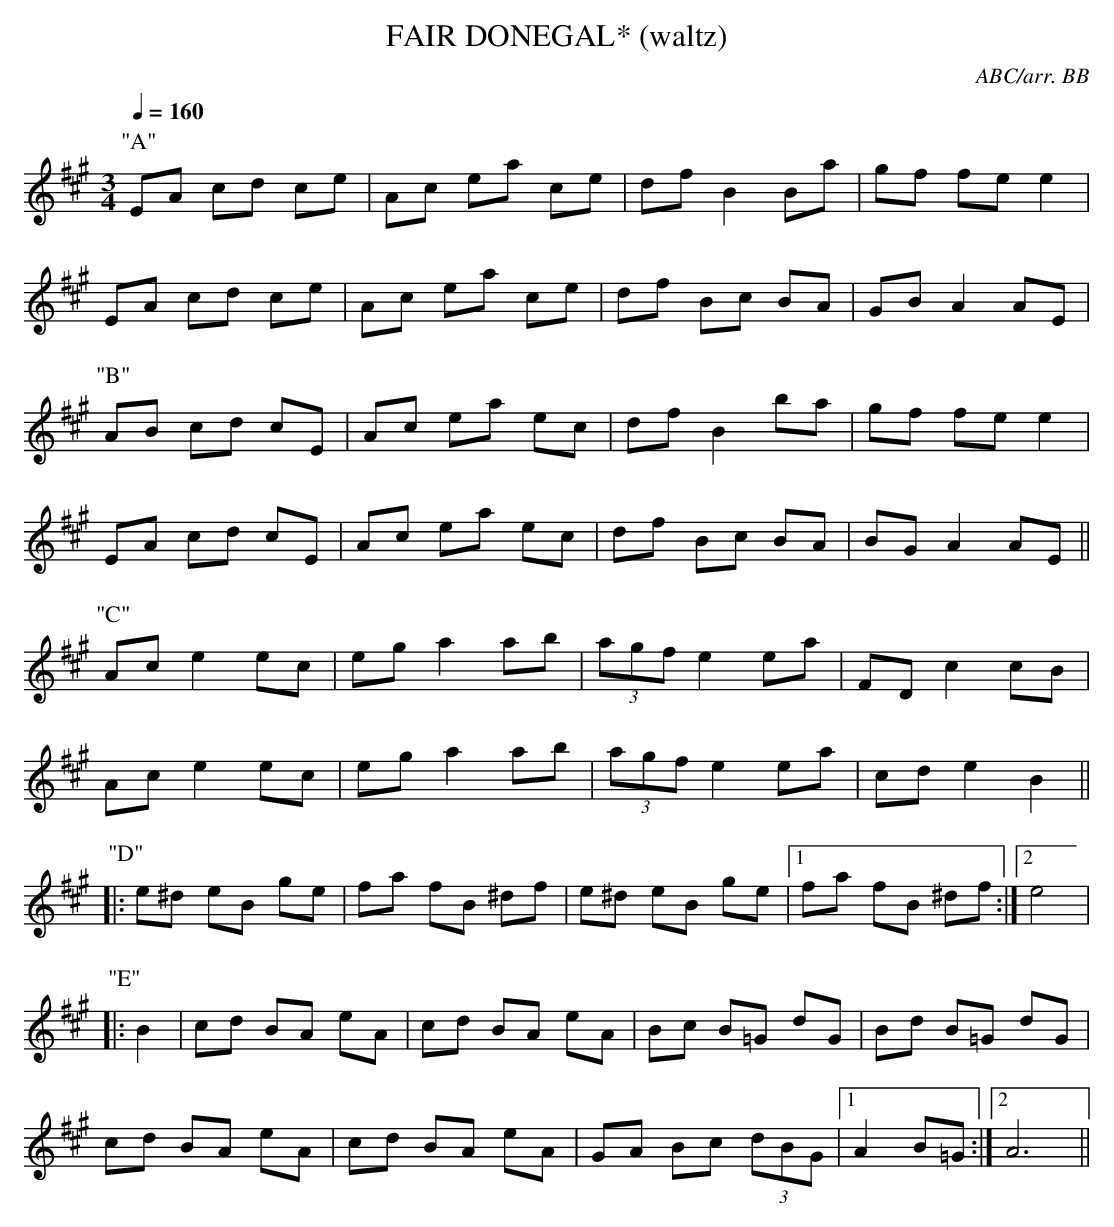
X:1
T:FAIR DONEGAL* (waltz)
C:ABC/arr. BB
the original. I have removed them in my edited version.
Q:1/4=160
L:1/8
M:3/4
K:A
P:"A"
EA cd ce|Ac ea ce|df B2 Ba|gf fe e2|
EA cd ce|Ac ea ce|df Bc BA|GB A2 AE|
P:"B"
AB cd cE|Ac ea ec|df B2 ba|gf fe e2|
EA cd cE|Ac ea ec|df Bc BA|BG A2 AE||
P:"C"
Ac e2 ec|eg a2 ab|(3agf e2 ea|FD c2 cB|
Ac e2 ec|eg a2 ab|(3agf e2 ea|cd e2 B2||
P:"D"
|:e^d eB ge|fa fB ^df|e^d eB ge|1 fa fB ^df:|2 e4|
P:"E"
|:B2|cd BA eA|cd BA eA|Bc B=G dG|Bd B=G dG|
cd BA eA|cd BA eA|GA Bc (3dBG|1 A2 B=G:|2 A6||
